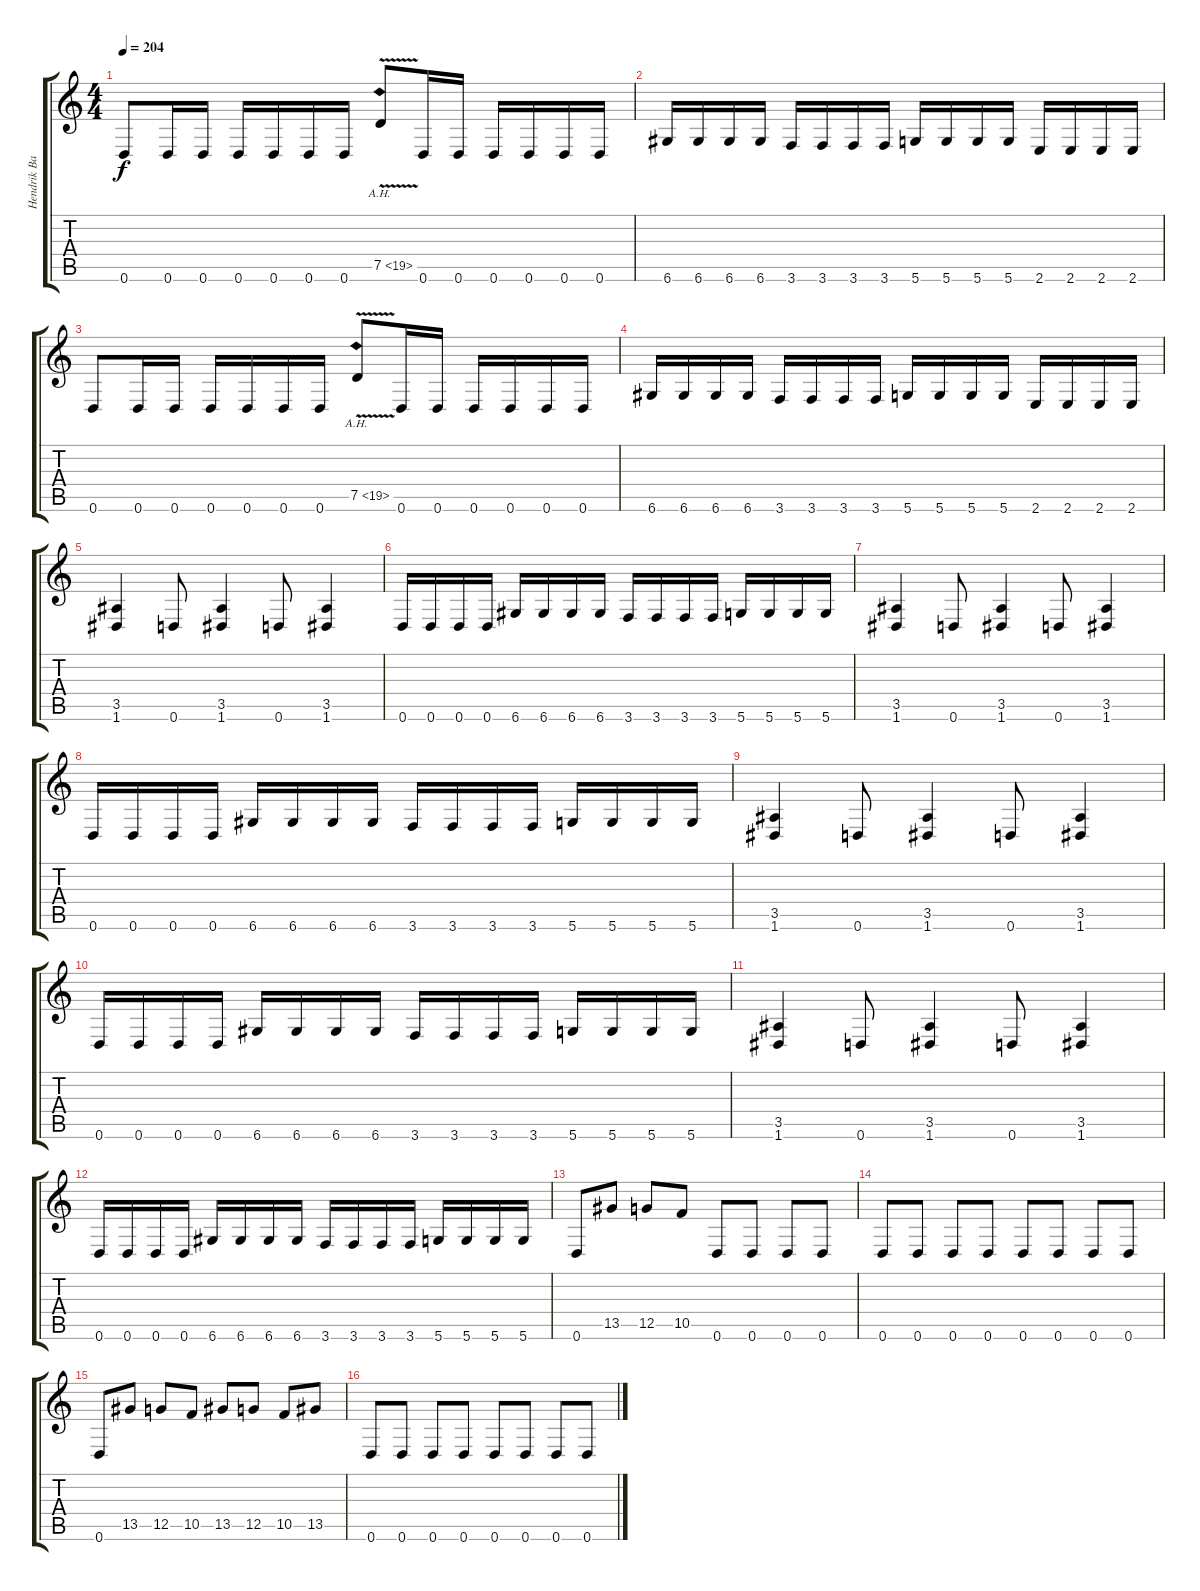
\track ("Hendrik Bache" "Hendrik Ba") {instrument distortionguitar}
\staff {score tabs}
\tuning (D4 A3 F3 C3 G2 D2) {hide}
\ts (4 4)
\tempo 204
\clef g2
\ks c
0.6.8{dy f} 0.6.16 0.6.16 0.6.16 0.6.16 0.6.16 0.6.16 7.5{ah 12 v}.8 0.6.16 0.6.16 0.6.16 0.6.16 0.6.16 0.6.16 |
6.6.16 6.6.16 6.6.16 6.6.16 3.6.16 3.6.16 3.6.16 3.6.16 5.6.16 5.6.16 5.6.16 5.6.16 2.6.16 2.6.16 2.6.16 2.6.16 |
0.6.8 0.6.16 0.6.16 0.6.16 0.6.16 0.6.16 0.6.16 7.5{ah 12 v}.8 0.6.16 0.6.16 0.6.16 0.6.16 0.6.16 0.6.16 |
6.6.16 6.6.16 6.6.16 6.6.16 3.6.16 3.6.16 3.6.16 3.6.16 5.6.16 5.6.16 5.6.16 5.6.16 2.6.16 2.6.16 2.6.16 2.6.16 |
(3.5 1.6).4 0.6.8 (3.5 1.6).4 0.6.8 (3.5 1.6).4 |
0.6.16 0.6.16 0.6.16 0.6.16 6.6.16 6.6.16 6.6.16 6.6.16 3.6.16 3.6.16 3.6.16 3.6.16 5.6.16 5.6.16 5.6.16 5.6.16 |
(3.5 1.6).4 0.6.8 (3.5 1.6).4 0.6.8 (3.5 1.6).4 |
0.6.16 0.6.16 0.6.16 0.6.16 6.6.16 6.6.16 6.6.16 6.6.16 3.6.16 3.6.16 3.6.16 3.6.16 5.6.16 5.6.16 5.6.16 5.6.16 |
(3.5 1.6).4 0.6.8 (3.5 1.6).4 0.6.8 (3.5 1.6).4 |
0.6.16 0.6.16 0.6.16 0.6.16 6.6.16 6.6.16 6.6.16 6.6.16 3.6.16 3.6.16 3.6.16 3.6.16 5.6.16 5.6.16 5.6.16 5.6.16 |
(3.5 1.6).4 0.6.8 (3.5 1.6).4 0.6.8 (3.5 1.6).4 |
0.6.16 0.6.16 0.6.16 0.6.16 6.6.16 6.6.16 6.6.16 6.6.16 3.6.16 3.6.16 3.6.16 3.6.16 5.6.16 5.6.16 5.6.16 5.6.16 |
0.6.8 13.5.8 12.5.8 10.5.8 0.6.8 0.6.8 0.6.8 0.6.8 |
0.6.8 0.6.8 0.6.8 0.6.8 0.6.8 0.6.8 0.6.8 0.6.8 |
0.6.8 13.5.8 12.5.8 10.5.8 13.5.8 12.5.8 10.5.8 13.5.8 |
0.6.8 0.6.8 0.6.8 0.6.8 0.6.8 0.6.8 0.6.8 0.6.8
